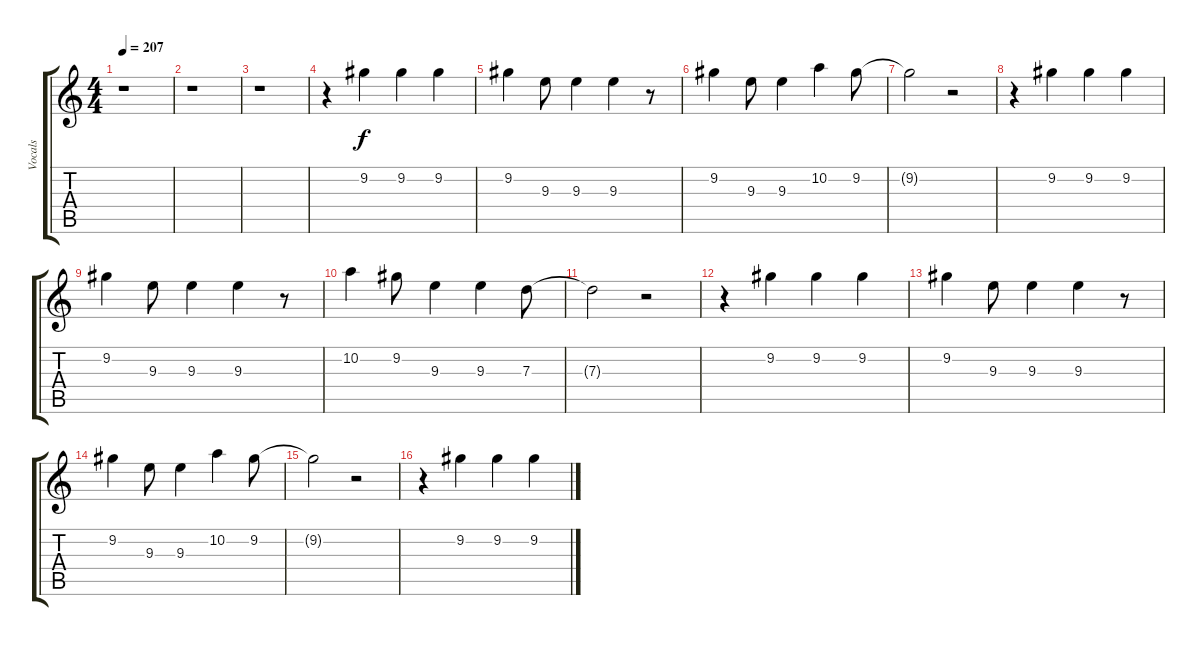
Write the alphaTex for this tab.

\track ("Vocals" "Vocals") {instrument electricguitarjazz}
\staff {score tabs}
\tuning (E4 B3 G3 D3 A2 E2) {hide}
\ts (4 4)
\tempo 207
\clef g2
\ks c
r.1{dy f} |
r.1 |
r.1 |
r.4 9.2.4 9.2.4 9.2.4 |
9.2.4 9.3.8 9.3.4 9.3.4 r.8 |
9.2.4 9.3.8 9.3.4 10.2.4 9.2.8 |
9.2{t}.2 r.2 |
r.4 9.2.4 9.2.4 9.2.4 |
9.2.4 9.3.8 9.3.4 9.3.4 r.8 |
10.2.4 9.2.8 9.3.4 9.3.4 7.3.8 |
7.3{t}.2 r.2 |
r.4 9.2.4 9.2.4 9.2.4 |
9.2.4 9.3.8 9.3.4 9.3.4 r.8 |
9.2.4 9.3.8 9.3.4 10.2.4 9.2.8 |
9.2{t}.2 r.2 |
r.4 9.2.4 9.2.4 9.2.4
